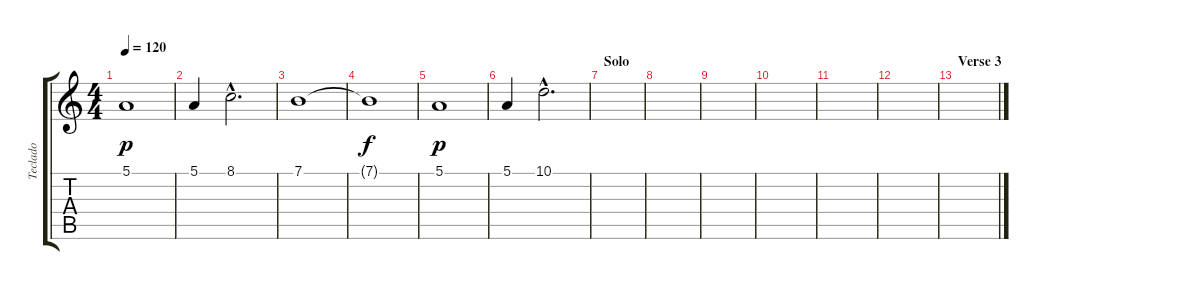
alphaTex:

\track ("Teclado" "Teclado") {instrument pad2warm}
\staff {score tabs}
\tuning (E4 B3 G3 D3 A2 E2) {hide}
\ts (4 4)
\tempo 120
\clef g2
\ks c
5.1.1{dy p} |
5.1.4 8.1{hac}.2{d} |
7.1.1 |
7.1{t}.1{dy f} |
5.1.1{dy p} |
5.1.4 10.1{hac}.2{d} |
\section ("" "Solo")
|
|
|
|
|
|
\section ("" "Verse 3")
